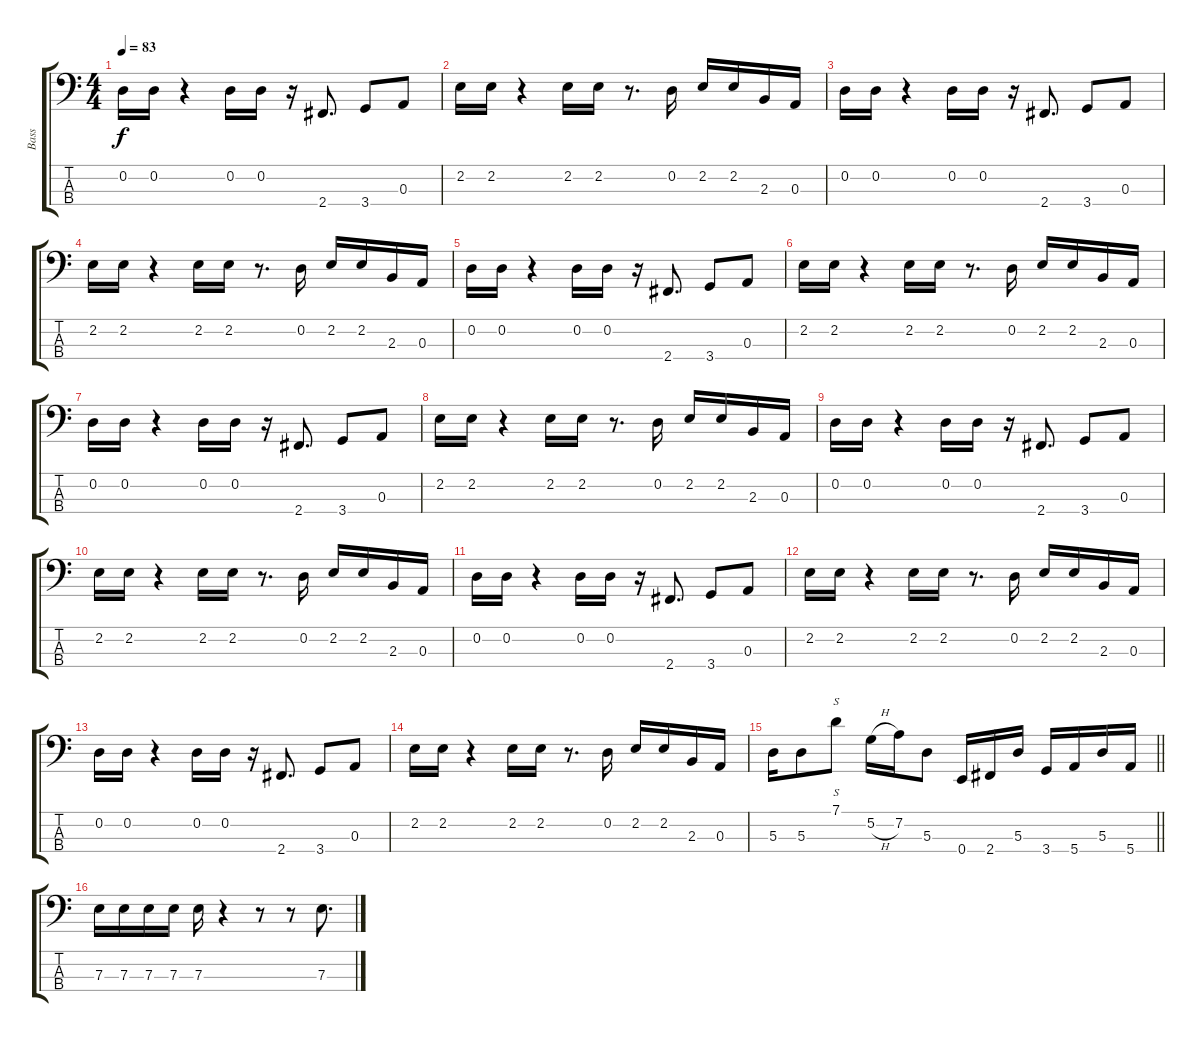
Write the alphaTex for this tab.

\track ("Bass" "Bass") {instrument electricbassfinger}
\staff {score tabs}
\tuning (G2 D2 A1 E1) {hide}
\ts (4 4)
\tempo 83
\clef f4
\ks c
0.2.16{dy f} 0.2.16 r.4 0.2.16 0.2.16 r.16 2.4.8{d} 3.4.8 0.3.8 |
2.2.16 2.2.16 r.4 2.2.16 2.2.16 r.8{d} 0.2.16 2.2.16 2.2.16 2.3.16 0.3.16 |
0.2.16 0.2.16 r.4 0.2.16 0.2.16 r.16 2.4.8{d} 3.4.8 0.3.8 |
2.2.16 2.2.16 r.4 2.2.16 2.2.16 r.8{d} 0.2.16 2.2.16 2.2.16 2.3.16 0.3.16 |
0.2.16 0.2.16 r.4 0.2.16 0.2.16 r.16 2.4.8{d} 3.4.8 0.3.8 |
2.2.16 2.2.16 r.4 2.2.16 2.2.16 r.8{d} 0.2.16 2.2.16 2.2.16 2.3.16 0.3.16 |
0.2.16 0.2.16 r.4 0.2.16 0.2.16 r.16 2.4.8{d} 3.4.8 0.3.8 |
2.2.16 2.2.16 r.4 2.2.16 2.2.16 r.8{d} 0.2.16 2.2.16 2.2.16 2.3.16 0.3.16 |
0.2.16 0.2.16 r.4 0.2.16 0.2.16 r.16 2.4.8{d} 3.4.8 0.3.8 |
2.2.16 2.2.16 r.4 2.2.16 2.2.16 r.8{d} 0.2.16 2.2.16 2.2.16 2.3.16 0.3.16 |
0.2.16 0.2.16 r.4 0.2.16 0.2.16 r.16 2.4.8{d} 3.4.8 0.3.8 |
2.2.16 2.2.16 r.4 2.2.16 2.2.16 r.8{d} 0.2.16 2.2.16 2.2.16 2.3.16 0.3.16 |
0.2.16 0.2.16 r.4 0.2.16 0.2.16 r.16 2.4.8{d} 3.4.8 0.3.8 |
2.2.16 2.2.16 r.4 2.2.16 2.2.16 r.8{d} 0.2.16 2.2.16 2.2.16 2.3.16 0.3.16 |
\barLineRight lightlight
5.3.16 5.3.8 7.1.8{s} 5.2{h}.16 7.2.16 5.3.8 0.4.16 2.4.16 5.3.16 3.4.16 5.4.16 5.3.16 5.4.16 |
7.3.16 7.3.16 7.3.16 7.3.16 7.3.16 r.4 r.8 r.8 7.3{ss}.8{d}
